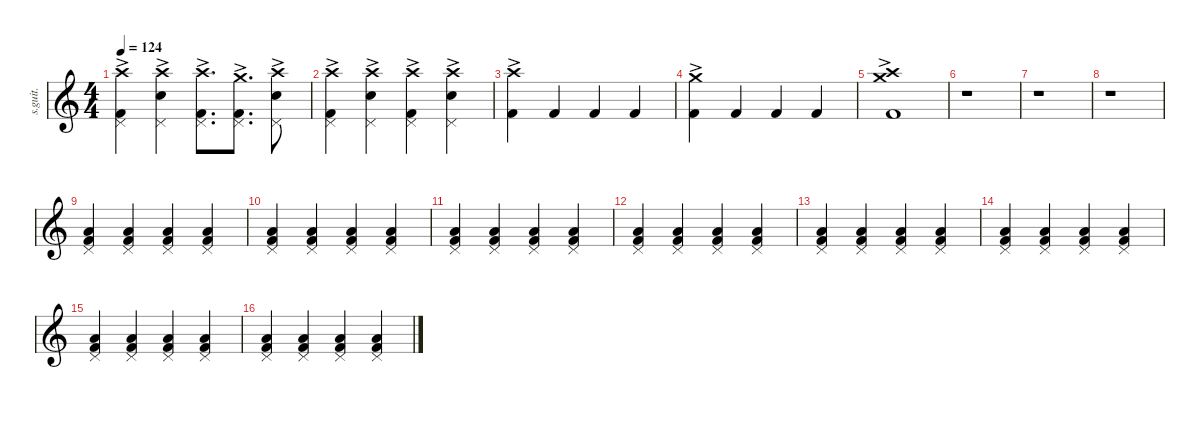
\defaultSystemsLayout 4
\hideDynamics
\bracketExtendMode nobrackets
\track ("Meg White" "s.guit.") {instrument percussion}
\staff {score}
\articulation defaults
\ts (4 4)
\tempo 124
\clef g2
\ks c
("Crash high (hit)"{ac} "Pedal Hi-Hat (hit)" "Kick (hit) 2").4{lyrics (0 "") lyrics (1 "") lyrics (2 "") lyrics (3 "") lyrics (4 "") dy mf} ("Crash high (hit)"{ac} "Snare (hit) 2" "Pedal Hi-Hat (hit)").4{lyrics (0 "") lyrics (1 "") lyrics (2 "") lyrics (3 "") lyrics (4 "")} ("Crash high (hit)"{ac} "Pedal Hi-Hat (hit)" "Kick (hit) 2").8{d lyrics (0 "") lyrics (1 "") lyrics (2 "") lyrics (3 "") lyrics (4 "")} ("Crash medium (hit)"{ac} "Pedal Hi-Hat (hit)" "Kick (hit) 2").8{d lyrics (0 "") lyrics (1 "") lyrics (2 "") lyrics (3 "") lyrics (4 "")} ("Crash high (hit)"{ac} "Snare (hit) 2" "Pedal Hi-Hat (hit)").8{lyrics (0 "") lyrics (1 "") lyrics (2 "") lyrics (3 "") lyrics (4 "")} |
("Crash high (hit)"{ac} "Kick (hit) 2" "Pedal Hi-Hat (hit)").4{lyrics (0 "") lyrics (1 "") lyrics (2 "") lyrics (3 "") lyrics (4 "")} ("Crash high (hit)"{ac} "Snare (hit) 2" "Pedal Hi-Hat (hit)").4{lyrics (0 "") lyrics (1 "") lyrics (2 "") lyrics (3 "") lyrics (4 "")} ("Crash high (hit)"{ac} "Pedal Hi-Hat (hit)" "Kick (hit) 2").4{lyrics (0 "") lyrics (1 "") lyrics (2 "") lyrics (3 "") lyrics (4 "")} ("Crash high (hit)"{ac} "Snare (hit) 2" "Pedal Hi-Hat (hit)").4{lyrics (0 "") lyrics (1 "") lyrics (2 "") lyrics (3 "") lyrics (4 "")} |
("Crash high (hit)"{ac} "Kick (hit) 2").4{lyrics (0 "") lyrics (1 "") lyrics (2 "") lyrics (3 "") lyrics (4 "")} "Kick (hit) 2".4{lyrics (0 "") lyrics (1 "") lyrics (2 "") lyrics (3 "") lyrics (4 "")} "Kick (hit) 2".4{lyrics (0 "") lyrics (1 "") lyrics (2 "") lyrics (3 "") lyrics (4 "")} "Kick (hit) 2".4{lyrics (0 "") lyrics (1 "") lyrics (2 "") lyrics (3 "") lyrics (4 "")} |
("Crash medium (hit)"{ac} "Kick (hit) 2").4{lyrics (0 "") lyrics (1 "") lyrics (2 "") lyrics (3 "") lyrics (4 "")} "Kick (hit) 2".4{lyrics (0 "") lyrics (1 "") lyrics (2 "") lyrics (3 "") lyrics (4 "")} "Kick (hit) 2".4{lyrics (0 "") lyrics (1 "") lyrics (2 "") lyrics (3 "") lyrics (4 "")} "Kick (hit) 2".4{lyrics (0 "") lyrics (1 "") lyrics (2 "") lyrics (3 "") lyrics (4 "")} |
("Crash high (hit)"{ac} "Crash medium (hit)"{ac} "Kick (hit) 2").1{lyrics (0 "") lyrics (1 "") lyrics (2 "") lyrics (3 "") lyrics (4 "")} |
r.1 |
r.1 |
r.1 |
("Pedal Hi-Hat (hit)" "Kick (hit) 2" "Low Floor Tom (hit)").4{lyrics (0 "") lyrics (1 "") lyrics (2 "") lyrics (3 "") lyrics (4 "")} ("Pedal Hi-Hat (hit)" "Kick (hit) 2" "Low Floor Tom (hit)").4{lyrics (0 "") lyrics (1 "") lyrics (2 "") lyrics (3 "") lyrics (4 "")} ("Pedal Hi-Hat (hit)" "Kick (hit) 2" "Low Floor Tom (hit)").4{lyrics (0 "") lyrics (1 "") lyrics (2 "") lyrics (3 "") lyrics (4 "")} ("Pedal Hi-Hat (hit)" "Kick (hit) 2" "Low Floor Tom (hit)").4{lyrics (0 "") lyrics (1 "") lyrics (2 "") lyrics (3 "") lyrics (4 "")} |
("Pedal Hi-Hat (hit)" "Kick (hit) 2" "Low Floor Tom (hit)").4{lyrics (0 "") lyrics (1 "") lyrics (2 "") lyrics (3 "") lyrics (4 "")} ("Pedal Hi-Hat (hit)" "Kick (hit) 2" "Low Floor Tom (hit)").4{lyrics (0 "") lyrics (1 "") lyrics (2 "") lyrics (3 "") lyrics (4 "")} ("Pedal Hi-Hat (hit)" "Kick (hit) 2" "Low Floor Tom (hit)").4{lyrics (0 "") lyrics (1 "") lyrics (2 "") lyrics (3 "") lyrics (4 "")} ("Pedal Hi-Hat (hit)" "Kick (hit) 2" "Low Floor Tom (hit)").4{lyrics (0 "") lyrics (1 "") lyrics (2 "") lyrics (3 "") lyrics (4 "")} |
("Pedal Hi-Hat (hit)" "Kick (hit) 2" "Low Floor Tom (hit)").4{lyrics (0 "") lyrics (1 "") lyrics (2 "") lyrics (3 "") lyrics (4 "")} ("Pedal Hi-Hat (hit)" "Kick (hit) 2" "Low Floor Tom (hit)").4{lyrics (0 "") lyrics (1 "") lyrics (2 "") lyrics (3 "") lyrics (4 "")} ("Pedal Hi-Hat (hit)" "Kick (hit) 2" "Low Floor Tom (hit)").4{lyrics (0 "") lyrics (1 "") lyrics (2 "") lyrics (3 "") lyrics (4 "")} ("Pedal Hi-Hat (hit)" "Kick (hit) 2" "Low Floor Tom (hit)").4{lyrics (0 "") lyrics (1 "") lyrics (2 "") lyrics (3 "") lyrics (4 "")} |
("Pedal Hi-Hat (hit)" "Kick (hit) 2" "Low Floor Tom (hit)").4{lyrics (0 "") lyrics (1 "") lyrics (2 "") lyrics (3 "") lyrics (4 "")} ("Pedal Hi-Hat (hit)" "Kick (hit) 2" "Low Floor Tom (hit)").4{lyrics (0 "") lyrics (1 "") lyrics (2 "") lyrics (3 "") lyrics (4 "")} ("Pedal Hi-Hat (hit)" "Kick (hit) 2" "Low Floor Tom (hit)").4{lyrics (0 "") lyrics (1 "") lyrics (2 "") lyrics (3 "") lyrics (4 "")} ("Pedal Hi-Hat (hit)" "Kick (hit) 2" "Low Floor Tom (hit)").4{lyrics (0 "") lyrics (1 "") lyrics (2 "") lyrics (3 "") lyrics (4 "")} |
("Pedal Hi-Hat (hit)" "Kick (hit) 2" "Low Floor Tom (hit)").4{lyrics (0 "") lyrics (1 "") lyrics (2 "") lyrics (3 "") lyrics (4 "")} ("Pedal Hi-Hat (hit)" "Kick (hit) 2" "Low Floor Tom (hit)").4{lyrics (0 "") lyrics (1 "") lyrics (2 "") lyrics (3 "") lyrics (4 "")} ("Pedal Hi-Hat (hit)" "Kick (hit) 2" "Low Floor Tom (hit)").4{lyrics (0 "") lyrics (1 "") lyrics (2 "") lyrics (3 "") lyrics (4 "")} ("Pedal Hi-Hat (hit)" "Kick (hit) 2" "Low Floor Tom (hit)").4{lyrics (0 "") lyrics (1 "") lyrics (2 "") lyrics (3 "") lyrics (4 "")} |
("Pedal Hi-Hat (hit)" "Kick (hit) 2" "Low Floor Tom (hit)").4{lyrics (0 "") lyrics (1 "") lyrics (2 "") lyrics (3 "") lyrics (4 "")} ("Pedal Hi-Hat (hit)" "Kick (hit) 2" "Low Floor Tom (hit)").4{lyrics (0 "") lyrics (1 "") lyrics (2 "") lyrics (3 "") lyrics (4 "")} ("Pedal Hi-Hat (hit)" "Kick (hit) 2" "Low Floor Tom (hit)").4{lyrics (0 "") lyrics (1 "") lyrics (2 "") lyrics (3 "") lyrics (4 "")} ("Pedal Hi-Hat (hit)" "Kick (hit) 2" "Low Floor Tom (hit)").4{lyrics (0 "") lyrics (1 "") lyrics (2 "") lyrics (3 "") lyrics (4 "")} |
("Pedal Hi-Hat (hit)" "Kick (hit) 2" "Low Floor Tom (hit)").4{lyrics (0 "") lyrics (1 "") lyrics (2 "") lyrics (3 "") lyrics (4 "")} ("Pedal Hi-Hat (hit)" "Kick (hit) 2" "Low Floor Tom (hit)").4{lyrics (0 "") lyrics (1 "") lyrics (2 "") lyrics (3 "") lyrics (4 "")} ("Pedal Hi-Hat (hit)" "Kick (hit) 2" "Low Floor Tom (hit)").4{lyrics (0 "") lyrics (1 "") lyrics (2 "") lyrics (3 "") lyrics (4 "")} ("Pedal Hi-Hat (hit)" "Kick (hit) 2" "Low Floor Tom (hit)").4{lyrics (0 "") lyrics (1 "") lyrics (2 "") lyrics (3 "") lyrics (4 "")} |
("Pedal Hi-Hat (hit)" "Kick (hit) 2" "Low Floor Tom (hit)").4{lyrics (0 "") lyrics (1 "") lyrics (2 "") lyrics (3 "") lyrics (4 "")} ("Pedal Hi-Hat (hit)" "Kick (hit) 2" "Low Floor Tom (hit)").4{lyrics (0 "") lyrics (1 "") lyrics (2 "") lyrics (3 "") lyrics (4 "")} ("Pedal Hi-Hat (hit)" "Kick (hit) 2" "Low Floor Tom (hit)").4{lyrics (0 "") lyrics (1 "") lyrics (2 "") lyrics (3 "") lyrics (4 "")} ("Pedal Hi-Hat (hit)" "Kick (hit) 2" "Low Floor Tom (hit)").4{lyrics (0 "") lyrics (1 "") lyrics (2 "") lyrics (3 "") lyrics (4 "")}
